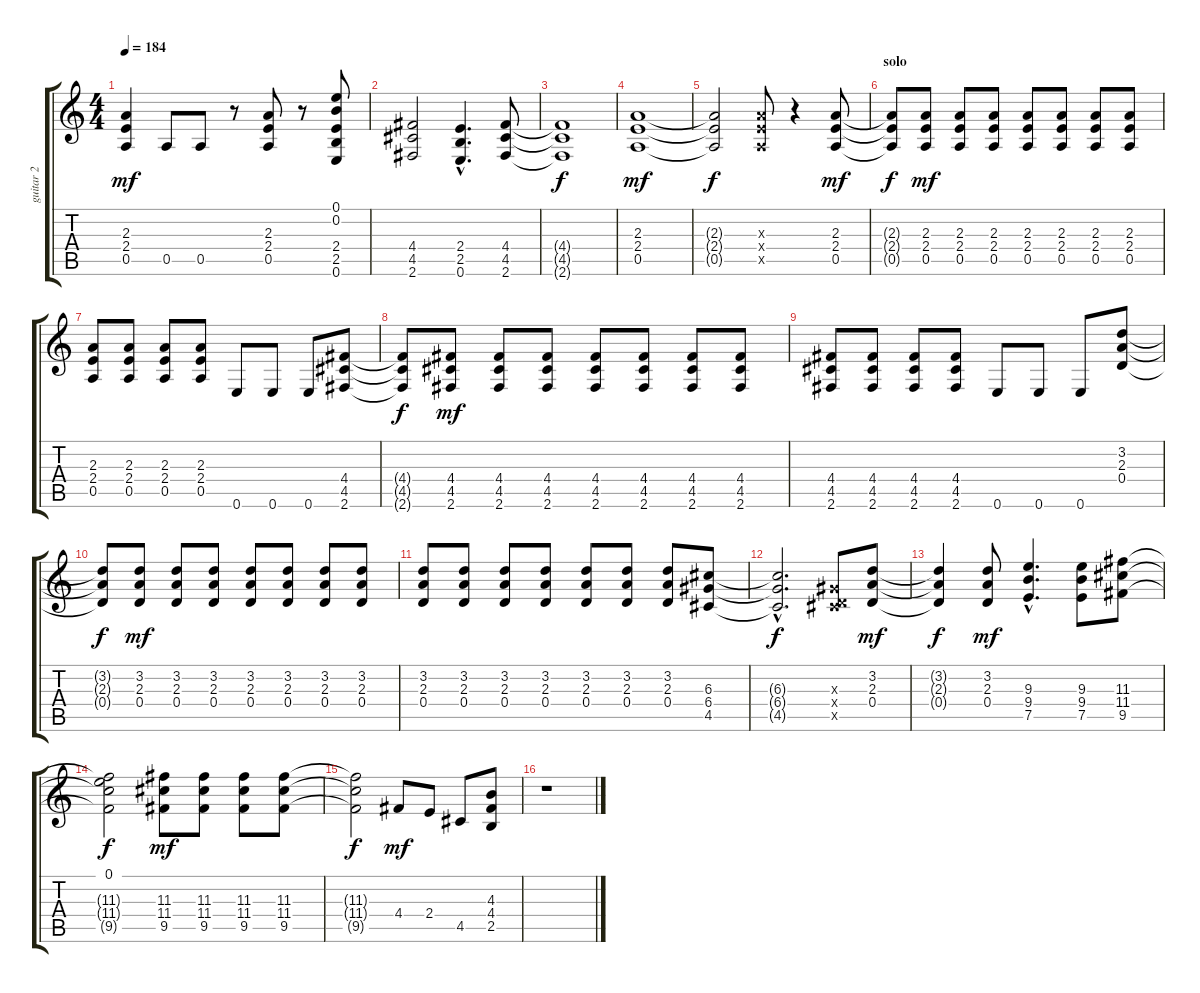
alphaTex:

\track ("guitar 2" "guitar 2") {instrument distortionguitar}
\staff {score tabs}
\tuning (E4 B3 G3 D3 A2 E2) {hide}
\ts (4 4)
\tempo 184
\clef g2
\ks c
(2.3 2.4 0.5).4{dy mf} 0.5.8 0.5.8 r.8 (2.3 2.4 0.5).8 r.8 (0.1 0.2 2.4 2.5 0.6).8 |
(4.4 4.5 2.6).2 (2.4{hac} 2.5{hac} 0.6{hac}).4{d} (4.4 4.5 2.6).8 |
(4.4{t} 4.5{t} 2.6{t}).1{dy f} |
(2.3 2.4 0.5).1{dy mf} |
(2.3{t} 2.4{t} 0.5{t}).2{dy f} (2.3{x} 2.4{x} 0.5{x}).8 r.4 (2.3 2.4 0.5).8{dy mf} |
\section ("" "solo")
(2.3{t} 2.4{t} 0.5{t}).8{dy f} (2.3 2.4 0.5).8{dy mf} (2.3 2.4 0.5).8 (2.3 2.4 0.5).8 (2.3 2.4 0.5).8 (2.3 2.4 0.5).8 (2.3 2.4 0.5).8 (2.3 2.4 0.5).8 |
(2.3 2.4 0.5).8 (2.3 2.4 0.5).8 (2.3 2.4 0.5).8 (2.3 2.4 0.5).8 0.6.8 0.6.8 0.6.8 (4.4 4.5 2.6).8 |
(4.4{t} 4.5{t} 2.6{t}).8{dy f} (4.4 4.5 2.6).8{dy mf} (4.4 4.5 2.6).8 (4.4 4.5 2.6).8 (4.4 4.5 2.6).8 (4.4 4.5 2.6).8 (4.4 4.5 2.6).8 (4.4 4.5 2.6).8 |
(4.4 4.5 2.6).8 (4.4 4.5 2.6).8 (4.4 4.5 2.6).8 (4.4 4.5 2.6).8 0.6.8 0.6.8 0.6.8 (3.2 2.3 0.4).8 |
(3.2{t} 2.3{t} 0.4{t}).8{dy f} (3.2 2.3 0.4).8{dy mf} (3.2 2.3 0.4).8 (3.2 2.3 0.4).8 (3.2 2.3 0.4).8 (3.2 2.3 0.4).8 (3.2 2.3 0.4).8 (3.2 2.3 0.4).8 |
(3.2 2.3 0.4).8 (3.2 2.3 0.4).8 (3.2 2.3 0.4).8 (3.2 2.3 0.4).8 (3.2 2.3 0.4).8 (3.2 2.3 0.4).8 (3.2 2.3 0.4).8 (6.3 6.4 4.5).8 |
(6.3{hac t} 6.4{hac t} 4.5{hac t}).2{d dy f} (1.3{x} 0.4{x} 4.5{x}).8 (3.2 2.3 0.4).8{dy mf} |
(3.2{t} 2.3{t} 0.4{t}).4{dy f} (3.2 2.3 0.4).8{dy mf} (9.3{hac} 9.4{hac} 7.5{hac}).4{d} (9.3 9.4 7.5).8 (11.3 11.4 9.5).8 |
(0.1 11.3{t} 11.4{t} 9.5{t}).2{dy f} (11.3 11.4 9.5).8{dy mf} (11.3 11.4 9.5).8 (11.3 11.4 9.5).8 (11.3 11.4 9.5).8 |
(11.3{t} 11.4{t} 9.5{t}).2{dy f} 4.4.8{dy mf} 2.4.8 4.5.8 (4.3 4.4 2.5).8 |
r.1
